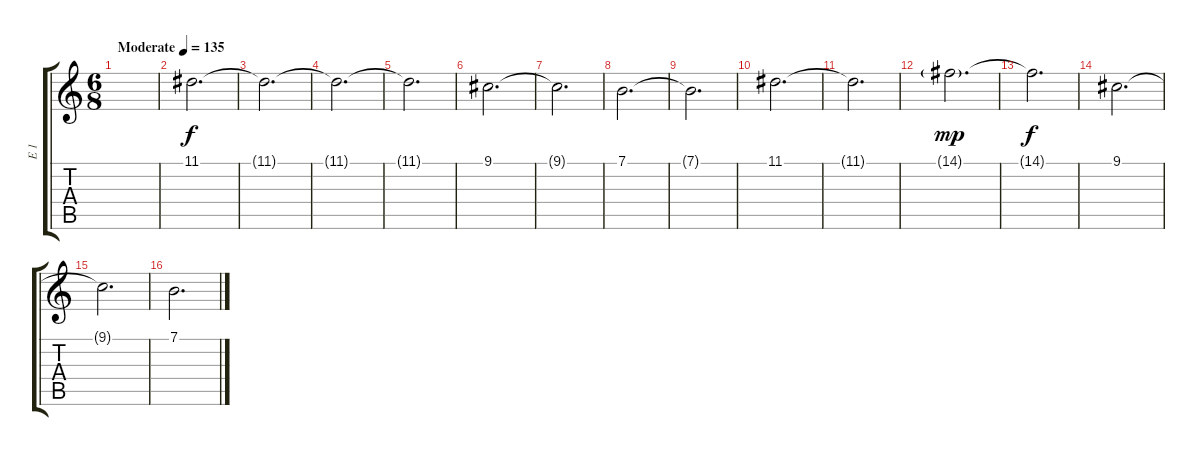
\track ("E 1" "E 1") {instrument electricpiano1}
\staff {score tabs}
\tuning (E4 B3 G3 D3 A2 E2) {hide}
\ts (6 8)
\tempo (135 "Moderate")
\clef g2
\ks c
|
11.1.2{d} |
11.1{t}.2{d} |
11.1{t}.2{d} |
11.1{t}.2{d} |
9.1.2{d} |
9.1{t}.2{d} |
7.1.2{d} |
7.1{t}.2{d} |
11.1.2{d} |
11.1{t}.2{d} |
14.1{g}.2{d dy mp} |
14.1{t}.2{d dy f} |
9.1.2{d} |
9.1{t}.2{d} |
7.1.2{d}
